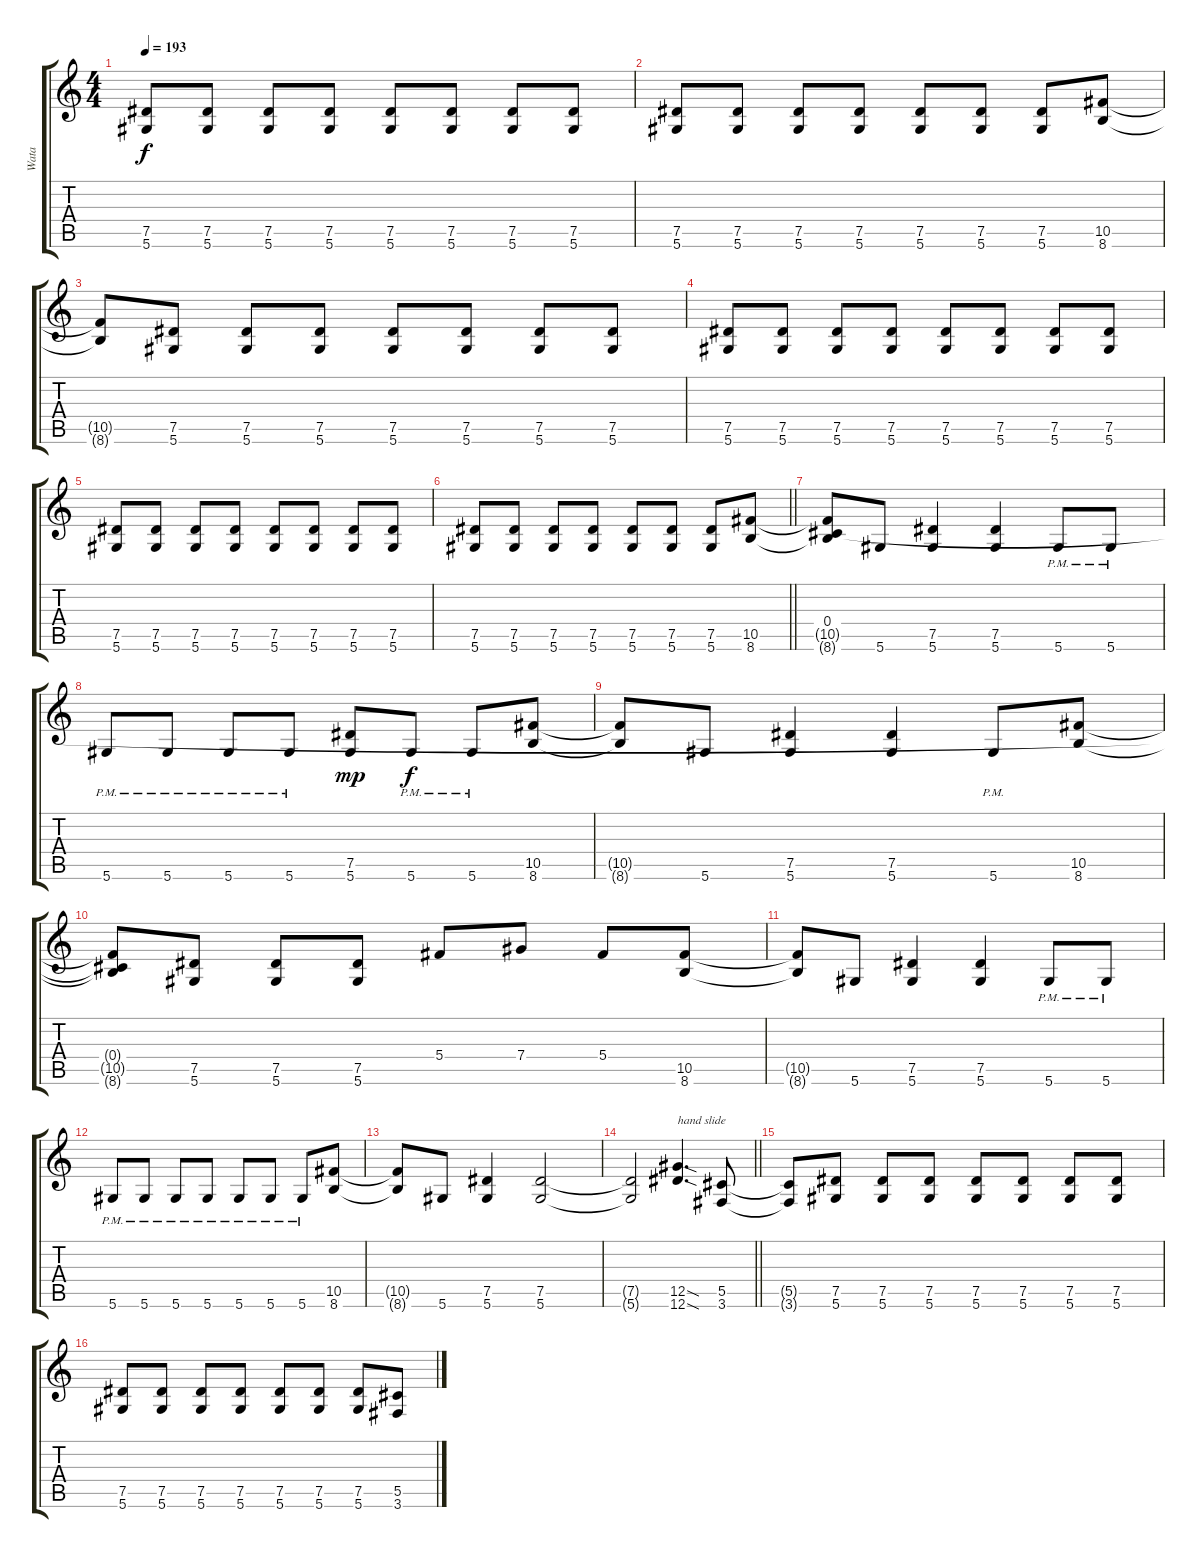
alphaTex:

\track ("Wata" "Wata") {instrument distortionguitar}
\staff {score tabs}
\tuning (Eb4 Bb3 Gb3 Db3 Ab2 Eb2) {hide}
\ts (4 4)
\tempo 193
\clef g2
\ks c
(7.5 5.6).8{dy f} (7.5 5.6).8 (7.5 5.6).8 (7.5 5.6).8 (7.5 5.6).8 (7.5 5.6).8 (7.5 5.6).8 (7.5 5.6).8 |
(7.5 5.6).8 (7.5 5.6).8 (7.5 5.6).8 (7.5 5.6).8 (7.5 5.6).8 (7.5 5.6).8 (7.5 5.6).8 (10.5 8.6).8 |
(10.5{t} 8.6{t}).8 (7.5 5.6).8 (7.5 5.6).8 (7.5 5.6).8 (7.5 5.6).8 (7.5 5.6).8 (7.5 5.6).8 (7.5 5.6).8 |
(7.5 5.6).8 (7.5 5.6).8 (7.5 5.6).8 (7.5 5.6).8 (7.5 5.6).8 (7.5 5.6).8 (7.5 5.6).8 (7.5 5.6).8 |
(7.5 5.6).8 (7.5 5.6).8 (7.5 5.6).8 (7.5 5.6).8 (7.5 5.6).8 (7.5 5.6).8 (7.5 5.6).8 (7.5 5.6).8 |
\barLineRight lightlight
(7.5 5.6).8 (7.5 5.6).8 (7.5 5.6).8 (7.5 5.6).8 (7.5 5.6).8 (7.5 5.6).8 (7.5 5.6).8 (10.5 8.6).8 |
\section ("" "")
(0.4 10.5{t} 8.6{t}).8 5.6.8 (7.5 5.6).4 (7.5 5.6).4 5.6{pm}.8 5.6{pm}.8 |
5.6{pm}.8 5.6{pm}.8 5.6{pm}.8 5.6{pm}.8 (7.5 5.6).8{dy mp} 5.6{pm}.8{dy f} 5.6{pm}.8 (10.5 8.6).8 |
(10.5{t} 8.6{t}).8 5.6.8 (7.5 5.6).4 (7.5 5.6).4 5.6{pm}.8 (10.5 8.6).8 |
(0.4{t} 10.5{t} 8.6{t}).8 (7.5 5.6).8 (7.5 5.6).8 (7.5 5.6).8 5.4.8 7.4.8 5.4.8 (10.5 8.6).8 |
(10.5{t} 8.6{t}).8 5.6.8 (7.5 5.6).4 (7.5 5.6).4 5.6{pm}.8 5.6{pm}.8 |
5.6{pm}.8 5.6{pm}.8 5.6{pm}.8 5.6{pm}.8 5.6{pm}.8 5.6{pm}.8 5.6{pm}.8 (10.5 8.6).8 |
(10.5{t} 8.6{t}).8 5.6.8 (7.5 5.6).4 (7.5 5.6).2 |
\barLineRight lightlight
(7.5{t} 5.6{t}).2 (12.5{sod} 12.6{sod}).4{d txt "hand slide"} (5.5 3.6).8{balance 8} |
\section ("" "")
(5.5{t} 3.6{t}).8 (7.5 5.6).8 (7.5 5.6).8 (7.5 5.6).8 (7.5 5.6).8 (7.5 5.6).8 (7.5 5.6).8 (7.5 5.6).8 |
(7.5 5.6).8 (7.5 5.6).8 (7.5 5.6).8 (7.5 5.6).8 (7.5 5.6).8 (7.5 5.6).8 (7.5 5.6).8 (5.5 3.6).8
